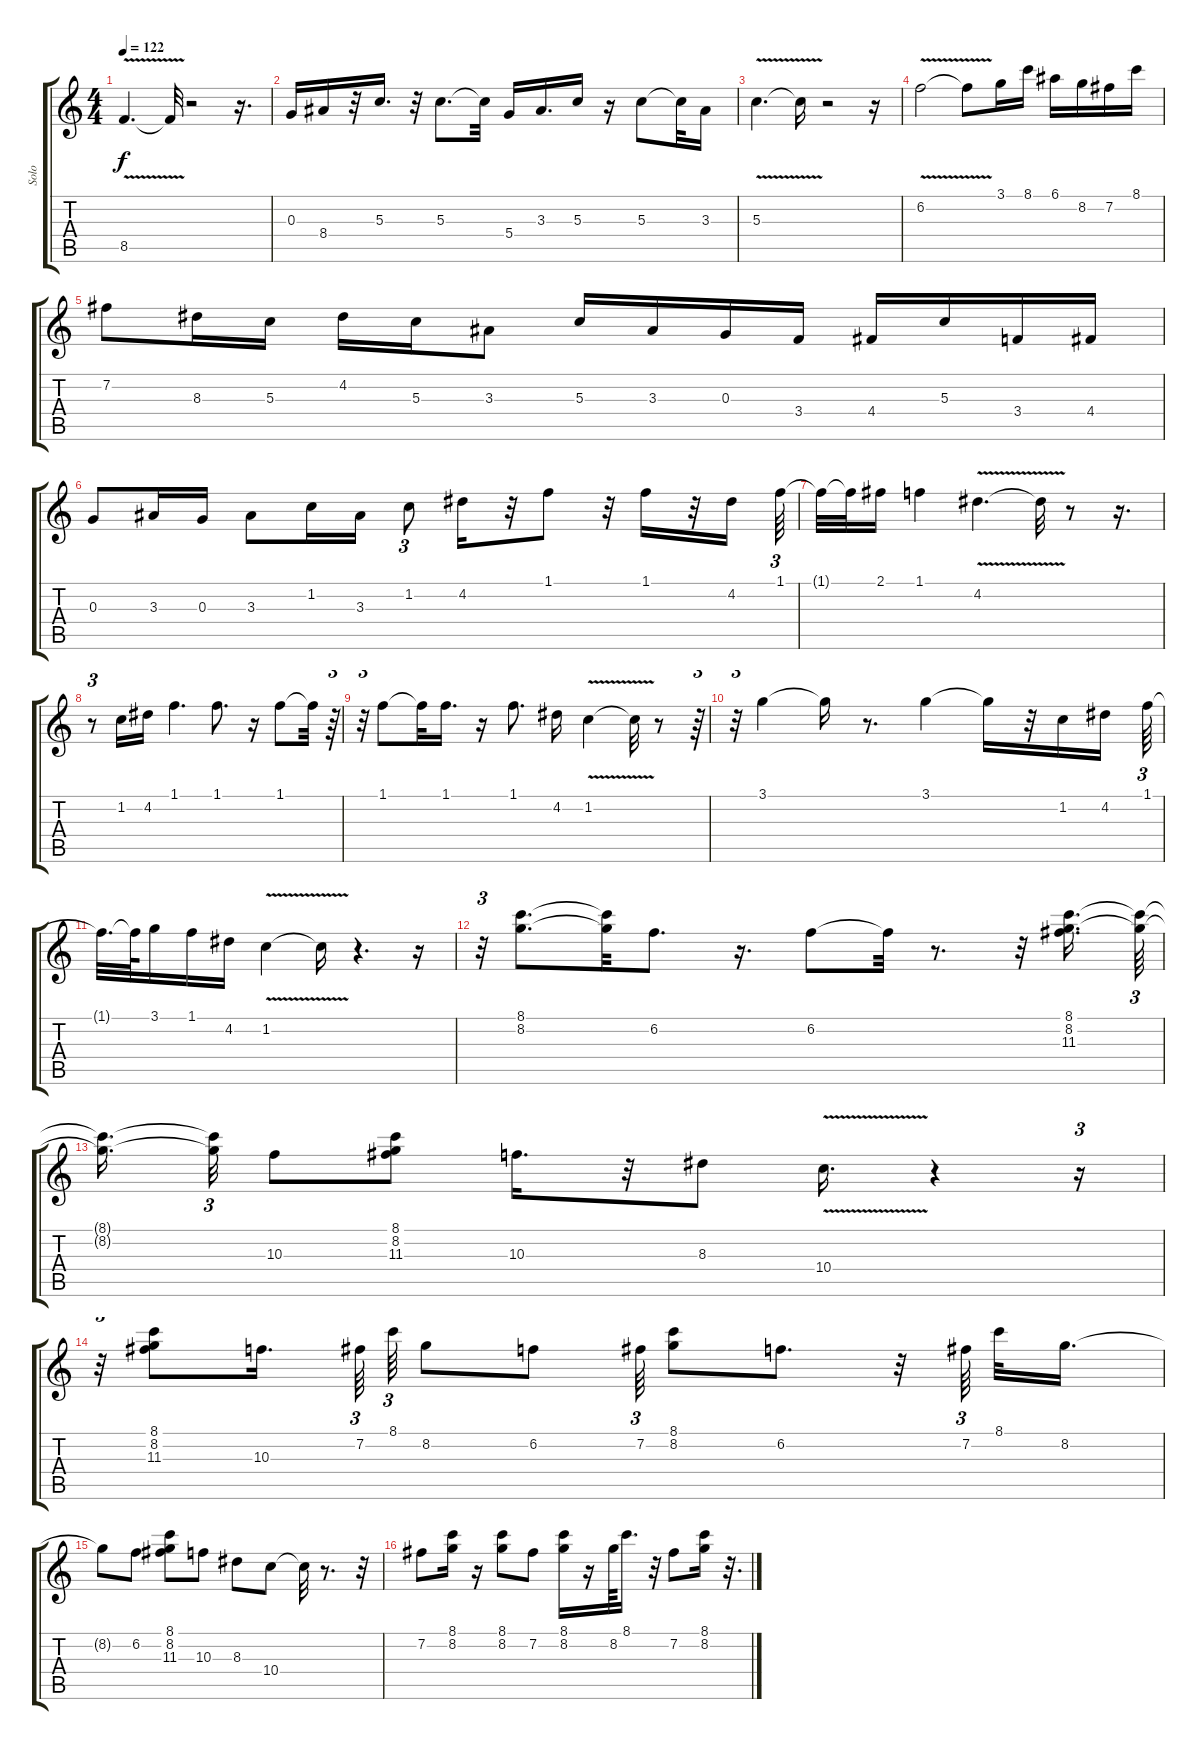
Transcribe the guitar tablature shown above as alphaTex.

\track ("Solo" "Solo") {instrument distortionguitar}
\staff {score tabs}
\tuning (E4 B3 G3 D3 A2 E2) {hide}
\ts (4 4)
\tempo 122
\clef g2
\ks c
8.5{v}.4{d dy f} 8.5{t}.32 r.2 r.16{d} |
0.3.16 8.4.16 r.32 5.3.16{d} r.32 5.3.8{d} 5.3{t}.32 5.4.16 3.3.16{d} 5.3.16 r.16 5.3.8 5.3{t}.32 3.3.16 |
5.3{v}.4{d} 5.3{t}.16 r.2 r.16 |
6.2{v}.2 6.2{t}.8 3.1.16 8.1.16 6.1.16 8.2.16 7.2.16 8.1.16 |
7.2.8 8.3.16 5.3.16 4.2.16 5.3.16 3.3.8 5.3.16 3.3.16 0.3.16 3.4.16 4.4.16 5.3.16 3.4.16 4.4.16 |
0.3.8 3.3.16 0.3.16 3.3.8 1.2.16 3.3.16 1.2.8{tu (3 2)} 4.2.16 r.32 1.1.8 r.32 1.1.16 r.32 4.2.16 1.1.64{tu (3 2)} |
1.1{t}.32 1.1{t}.32 2.1.16 1.1.4 4.2{v}.4{d} 4.2{t}.32 r.8 r.16{d} |
r.8{tu (3 2)} 1.2.16 4.2.16 1.1.4{d} 1.1.8{d} r.16 1.1.8 1.1{t}.32 r.64{tu (3 2)} |
r.32{tu (3 2)} 1.1.8 1.1{t}.32 1.1.16{d} r.16 1.1.8{d} 4.2.16 1.2{v}.4 1.2{t}.32 r.8 r.64{tu (3 2)} |
r.32{tu (3 2)} 3.1.4 3.1{t}.16 r.8{d} 3.1.4 3.1{t}.16 r.32 1.2.16 4.2.16{beam splitsecondary} 1.1.64{tu (3 2)} |
1.1{t}.32{d} 1.1{t}.64 3.1.16 1.1.16 4.2.16 1.2{v}.4 1.2{t}.16 r.4{d} r.16 |
r.32{tu (3 2)} (8.1 8.2).8{d} (8.1{t} 8.2{t}).32 6.2.8{d} r.16{d} 6.2.8 6.2{t}.32 r.8{d} r.32 (8.1 8.2 11.3).16{d} (8.1{t} 8.2{t}).64{tu (3 2)} |
(8.1{t} 8.2{t}).16{d beam splitsecondary} (8.1{t} 8.2{t}).32{tu (3 2)} 10.3.8 (8.1 8.2 11.3).8 10.3.16{d} r.32 8.3.8 10.4{v}.16{d} r.4 r.16{tu (3 2)} |
r.32{tu (3 2)} (8.1 8.2 11.3).8 10.3.16{d} 7.2.64{tu (3 2)} 8.1.64{tu (3 2)} 8.2.8 6.2.8 7.2.64{tu (3 2)} (8.1 8.2).8 6.2.8{d} r.32 7.2.64{tu (3 2) beam splitsecondary} 8.1.32 8.2.16{d} |
8.2{t}.8 6.2.8 (8.1 8.2 11.3).8 10.3.8 8.3.8 10.4.8 10.4{t}.32 r.8{d} r.32 |
7.2.8 (8.1 8.2).16 r.16 (8.1 8.2).8 7.2.8 (8.1 8.2).16 r.16 8.2.64 8.1.16{d} r.32 7.2.8 (8.1 8.2).16 r.32{d}
